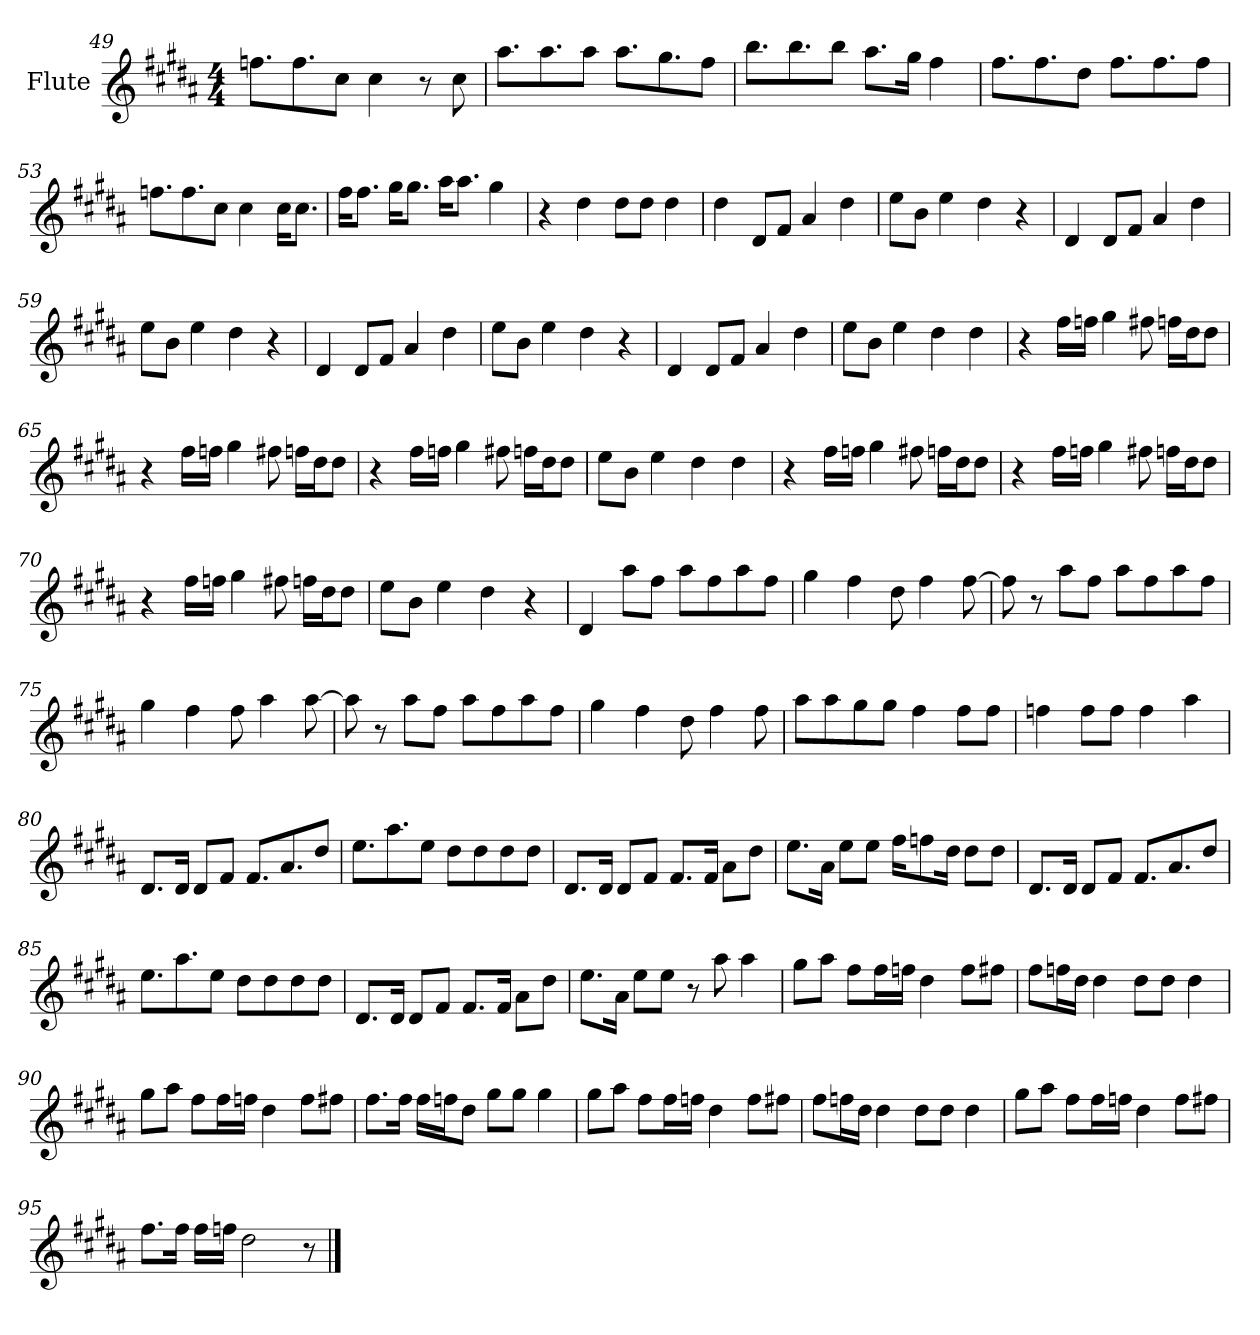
**kern
*part1
*staff1
*I"Flute
*I'Fl.
*clefG2
*k[f#c#g#d#a#]
*M4/4
=49
8.ffn\L
8.ff\
8cc#\J
4cc#\
8r
8cc#\
=50
8.aa#\L
8.aa#\
8aa#\J
8.aa#\L
8.gg#\
8ff#\J
!!LO:LB:g=z
=51
8.bb\L
8.bb\
8bb\J
8.aa#\L
16gg#\Jk
4ff#\
=52
8.ff#\L
8.ff#\
8dd#\J
8.ff#\L
8.ff#\
8ff#\J
=53
8.ffn\L
8.ff\
8cc#\J
4cc#\
16cc#\KL
8.cc#\J
=54
16ff#\KL
8.ff#\J
16gg#\KL
8.gg#\J
16aa#\KL
8.aa#\J
4gg#\
=55
4r
4dd#\
8dd#\L
8dd#\J
4dd#\
=56
4dd#\
8d#/L
8f#/J
4a#/
4dd#\
!!LO:LB:g=z
=57
8ee\L
8b\J
4ee\
4dd#\
4r
=58
4d#/
8d#/L
8f#/J
4a#/
4dd#\
=59
8ee\L
8b\J
4ee\
4dd#\
4r
=60
4d#/
8d#/L
8f#/J
4a#/
4dd#\
=61
8ee\L
8b\J
4ee\
4dd#\
4r
=62
4d#/
8d#/L
8f#/J
4a#/
4dd#\
=63
8ee\L
8b\J
4ee\
4dd#\
4dd#\
!!LO:PB:g=z
=64
4r
16ff#\LL
16ffn\JJ
4gg#\
8ff#X\
16ffn\LL
16dd#\J
8dd#\J
=65
4r
16ff#\LL
16ffn\JJ
4gg#\
8ff#X\
16ffn\LL
16dd#\J
8dd#\J
=66
4r
16ff#\LL
16ffn\JJ
4gg#\
8ff#X\
16ffn\LL
16dd#\J
8dd#\J
=67
8ee\L
8b\J
4ee\
4dd#\
4dd#\
=68
4r
16ff#\LL
16ffn\JJ
4gg#\
8ff#X\
16ffn\LL
16dd#\J
8dd#\J
!!LO:LB:g=z
=69
4r
16ff#\LL
16ffn\JJ
4gg#\
8ff#X\
16ffn\LL
16dd#\J
8dd#\J
=70
4r
16ff#\LL
16ffn\JJ
4gg#\
8ff#X\
16ffn\LL
16dd#\J
8dd#\J
=71
8ee\L
8b\J
4ee\
4dd#\
4r
=72
4d#/
8aa#\L
8ff#\J
8aa#\L
8ff#\
8aa#\
8ff#\J
=73
4gg#\
4ff#\
8dd#\
4ff#\
[8ff#\
=74
8ff#\]
8r
8aa#\L
8ff#\J
8aa#\L
8ff#\
8aa#\
8ff#\J
!!LO:LB:g=z
=75
4gg#\
4ff#\
8ff#\
4aa#\
[8aa#\
=76
8aa#\]
8r
8aa#\L
8ff#\J
8aa#\L
8ff#\
8aa#\
8ff#\J
=77
4gg#\
4ff#\
8dd#\
4ff#\
8ff#\
=78
8aa#\L
8aa#\
8gg#\
8gg#\J
4ff#\
8ff#\L
8ff#\J
=79
4ffn\
8ff\L
8ff\J
4ff\
4aa#\
=80
8.d#/L
16d#/Jk
8d#/L
8f#/J
8.f#/L
8.a#/
8dd#/J
!!LO:LB:g=z
=81
8.ee\L
8.aa#\
8ee\J
8dd#\L
8dd#\
8dd#\
8dd#\J
=82
8.d#/L
16d#/Jk
8d#/L
8f#/J
8.f#/L
16f#/Jk
8a#\L
8dd#\J
=83
8.ee\L
16a#\Jk
8ee\L
8ee\J
16ff#\KL
8ffn\
16dd#\Jk
8dd#\L
8dd#\J
=84
8.d#/L
16d#/Jk
8d#/L
8f#/J
8.f#/L
8.a#/
8dd#/J
=85
8.ee\L
8.aa#\
8ee\J
8dd#\L
8dd#\
8dd#\
8dd#\J
!!LO:LB:g=z
=86
8.d#/L
16d#/Jk
8d#/L
8f#/J
8.f#/L
16f#/Jk
8a#\L
8dd#\J
=87
8.ee\L
16a#\Jk
8ee\L
8ee\J
8r
8aa#\
4aa#\
=88
8gg#\L
8aa#\J
8ff#\L
16ff#\L
16ffn\JJ
4dd#\
8ff\L
8ff#X\J
=89
8ff#\L
16ffn\L
16dd#\JJ
4dd#\
8dd#\L
8dd#\J
4dd#\
=90
8gg#\L
8aa#\J
8ff#\L
16ff#\L
16ffn\JJ
4dd#\
8ff\L
8ff#X\J
!!LO:LB:g=z
=91
8.ff#\L
16ff#\Jk
16ff#\LL
16ffn\J
8dd#\J
8gg#\L
8gg#\J
4gg#\
=92
8gg#\L
8aa#\J
8ff#\L
16ff#\L
16ffn\JJ
4dd#\
8ff\L
8ff#X\J
=93
8ff#\L
16ffn\L
16dd#\JJ
4dd#\
8dd#\L
8dd#\J
4dd#\
=94
8gg#\L
8aa#\J
8ff#\L
16ff#\L
16ffn\JJ
4dd#\
8ff\L
8ff#X\J
=95
8.ff#\L
16ff#\Jk
16ff#\LL
16ffn\JJ
2dd#\
8r
==
*-
